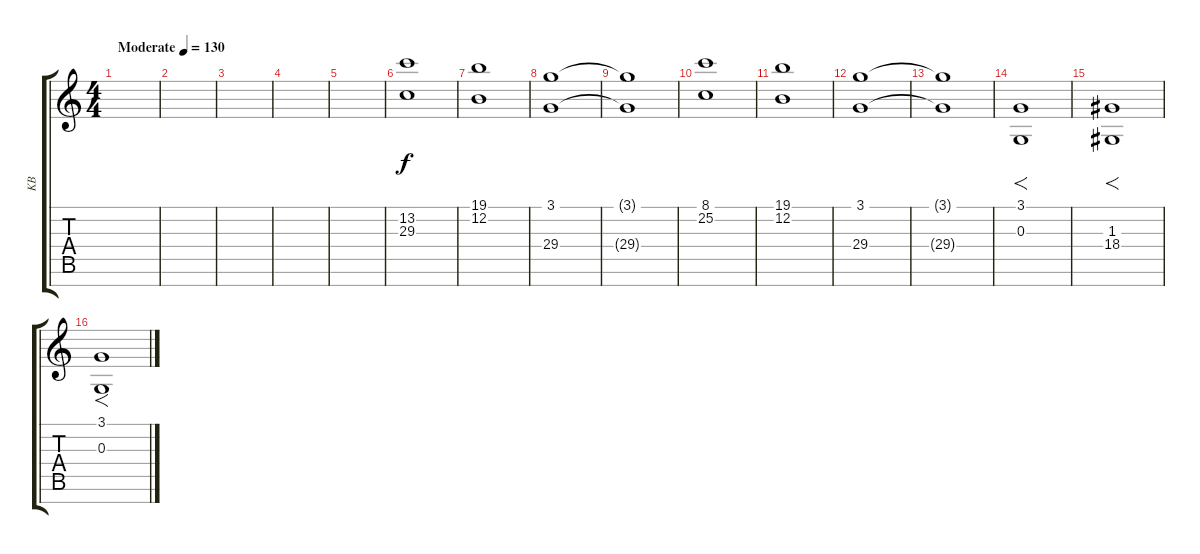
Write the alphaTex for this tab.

\track ("KB" "KB") {instrument stringensemble1}
\staff {score tabs}
\tuning (E4 B3 G3 D3 A2 E2 B1) {hide}
\ts (4 4)
\tempo (130 "Moderate")
\clef g2
\ks c
|
|
|
|
|
(13.2 29.3).1 |
(19.1 12.2).1 |
(3.1 29.4).1 |
(3.1{t} 29.4{t}).1 |
(8.1 25.2).1 |
(19.1 12.2).1 |
(3.1 29.4).1 |
(3.1{t} 29.4{t}).1 |
(3.1 0.3).1{f} |
(1.3 18.4).1{f} |
(3.1 0.3).1{f}
